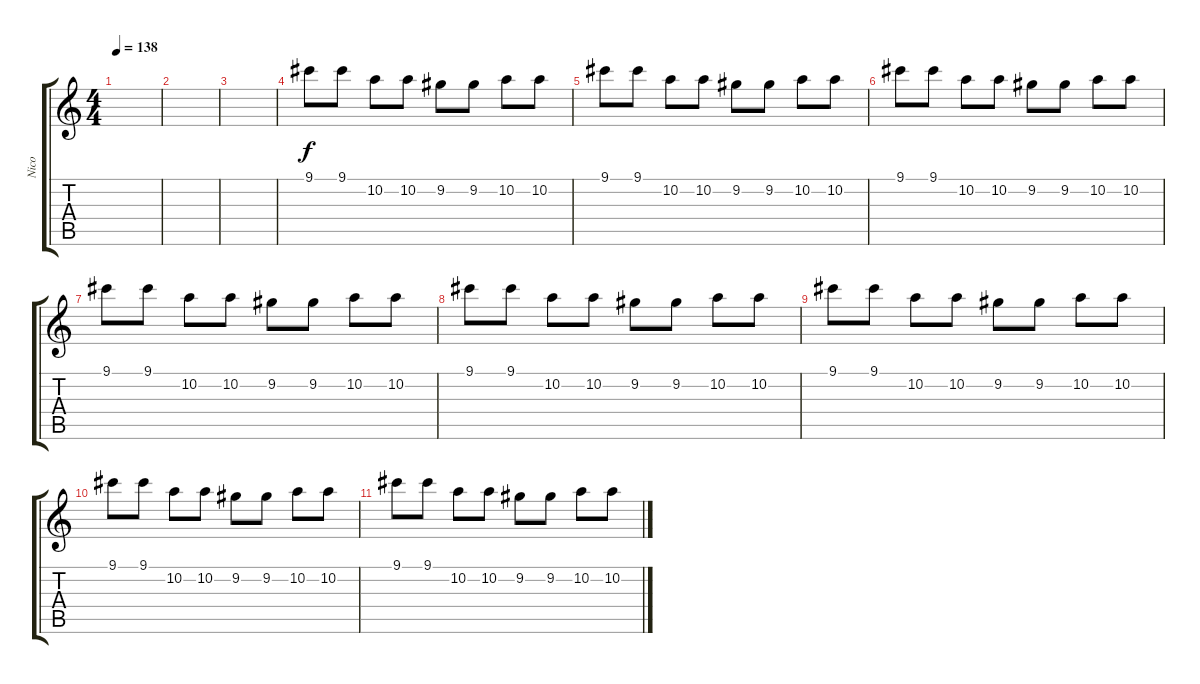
\track ("Nico" "Nico") {instrument distortionguitar}
\staff {score tabs}
\tuning (E4 B3 G3 D3 A2 E2) {hide}
\ts (4 4)
\tempo 138
\clef g2
\ks c
|
|
|
9.1.8 9.1.8 10.2.8 10.2.8 9.2.8 9.2.8 10.2.8 10.2.8 |
9.1.8 9.1.8 10.2.8 10.2.8 9.2.8 9.2.8 10.2.8 10.2.8 |
9.1.8 9.1.8 10.2.8 10.2.8 9.2.8 9.2.8 10.2.8 10.2.8 |
9.1.8 9.1.8 10.2.8 10.2.8 9.2.8 9.2.8 10.2.8 10.2.8 |
9.1.8 9.1.8 10.2.8 10.2.8 9.2.8 9.2.8 10.2.8 10.2.8 |
9.1.8 9.1.8 10.2.8 10.2.8 9.2.8 9.2.8 10.2.8 10.2.8 |
9.1.8 9.1.8 10.2.8 10.2.8 9.2.8 9.2.8 10.2.8 10.2.8 |
9.1.8 9.1.8 10.2.8 10.2.8 9.2.8 9.2.8 10.2.8 10.2.8
